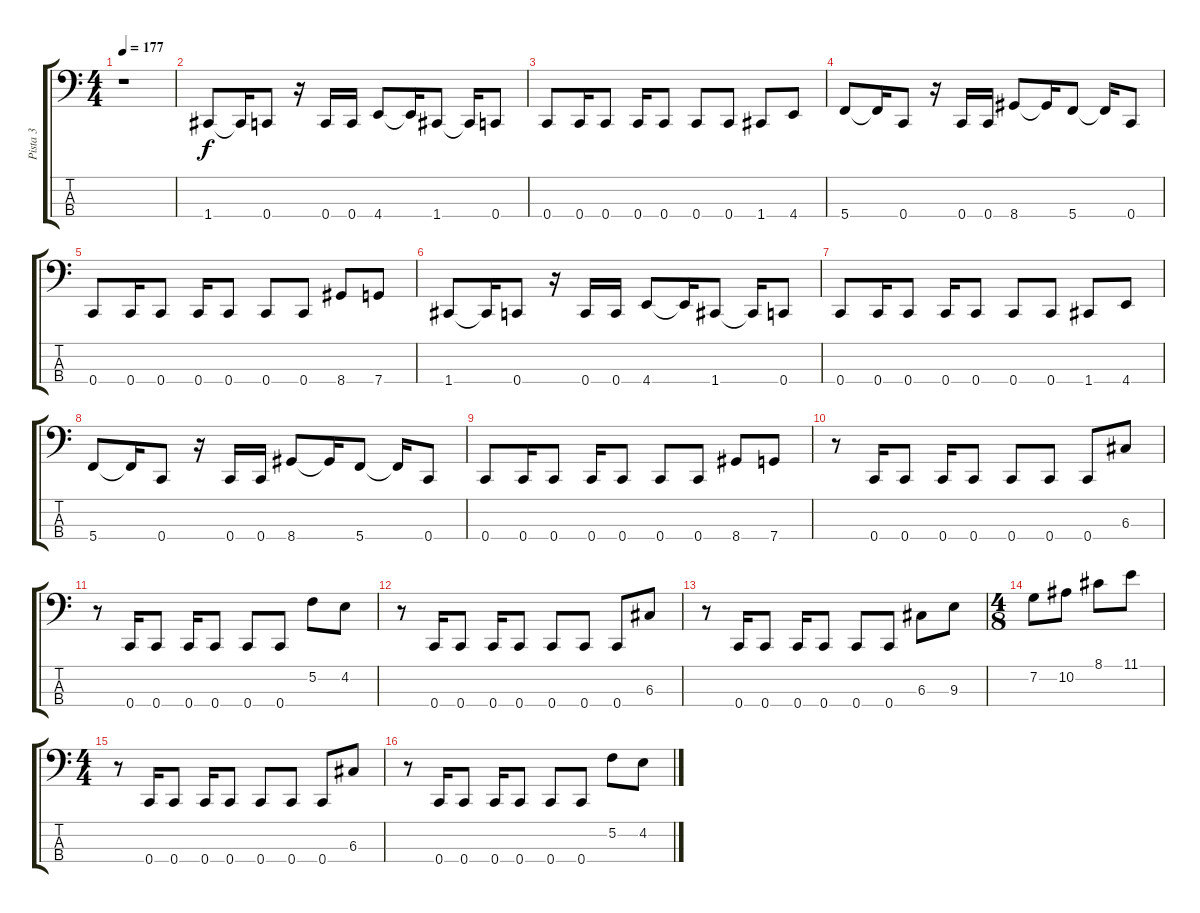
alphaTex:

\track ("Pista 3" "Pista 3") {instrument electricbassfinger}
\staff {score tabs}
\tuning (F2 C2 G1 C1) {hide}
\ts (4 4)
\tempo 177
\clef f4
\ks c
r.1{dy f} |
1.4.8 1.4{t}.16 0.4.8 r.16 0.4.16 0.4.16 4.4.8 4.4{t}.16 1.4.8 1.4{t}.16 0.4.8 |
0.4.8 0.4.16 0.4.8 0.4.16 0.4.8 0.4.8 0.4.8 1.4.8 4.4.8 |
5.4.8 5.4{t}.16 0.4.8 r.16 0.4.16 0.4.16 8.4.8 8.4{t}.16 5.4.8 5.4{t}.16 0.4.8 |
0.4.8 0.4.16 0.4.8 0.4.16 0.4.8 0.4.8 0.4.8 8.4.8 7.4.8 |
1.4.8 1.4{t}.16 0.4.8 r.16 0.4.16 0.4.16 4.4.8 4.4{t}.16 1.4.8 1.4{t}.16 0.4.8 |
0.4.8 0.4.16 0.4.8 0.4.16 0.4.8 0.4.8 0.4.8 1.4.8 4.4.8 |
5.4.8 5.4{t}.16 0.4.8 r.16 0.4.16 0.4.16 8.4.8 8.4{t}.16 5.4.8 5.4{t}.16 0.4.8 |
0.4.8 0.4.16 0.4.8 0.4.16 0.4.8 0.4.8 0.4.8 8.4.8 7.4.8 |
r.8 0.4.16 0.4.8 0.4.16 0.4.8 0.4.8 0.4.8 0.4.8 6.3.8 |
r.8 0.4.16 0.4.8 0.4.16 0.4.8 0.4.8 0.4.8 5.2.8 4.2.8 |
r.8 0.4.16 0.4.8 0.4.16 0.4.8 0.4.8 0.4.8 0.4.8 6.3.8 |
r.8 0.4.16 0.4.8 0.4.16 0.4.8 0.4.8 0.4.8 6.3.8 9.3.8 |
\ts (4 8)
7.2.8 10.2.8 8.1.8 11.1.8 |
\ts (4 4)
r.8 0.4.16 0.4.8 0.4.16 0.4.8 0.4.8 0.4.8 0.4.8 6.3.8 |
r.8 0.4.16 0.4.8 0.4.16 0.4.8 0.4.8 0.4.8 5.2.8 4.2.8
